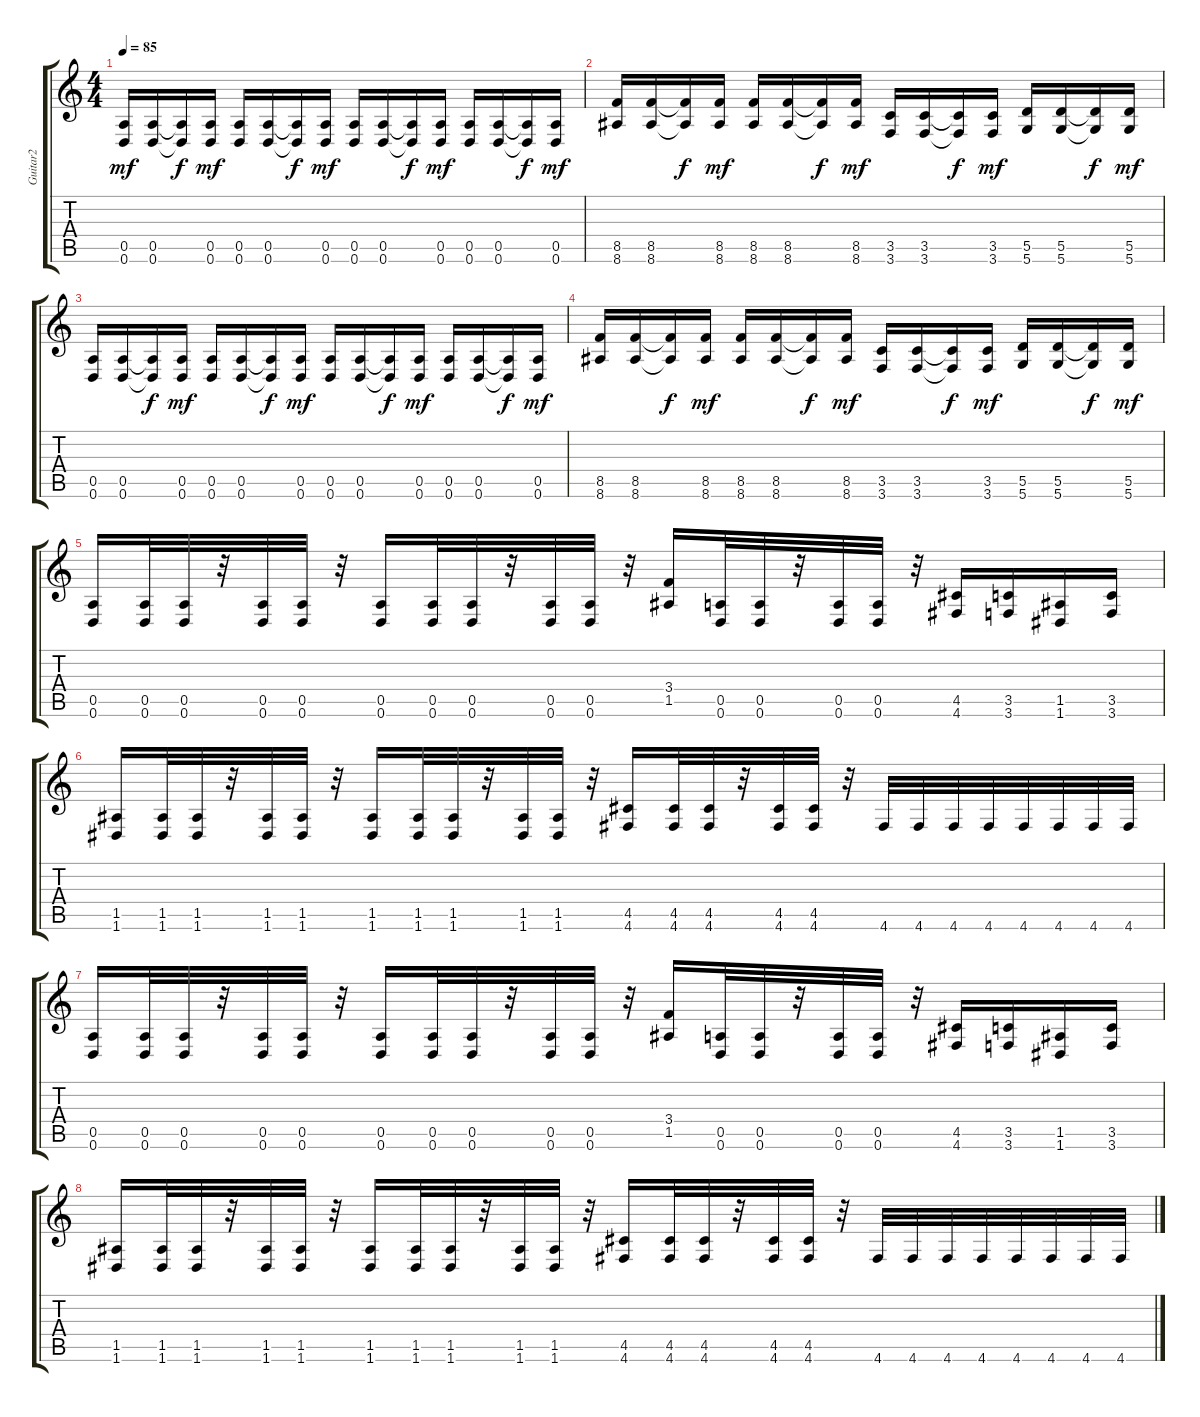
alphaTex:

\track ("Guitar2" "Guitar2") {instrument distortionguitar}
\staff {score tabs}
\tuning (E4 B3 G3 D3 A2 D2) {hide}
\ts (4 4)
\tempo 85
\clef g2
\ks c
(0.5 0.6).16{dy mf} (0.5 0.6).16 (0.5{t} 0.6{t}).16{dy f} (0.5 0.6).16{dy mf} (0.5 0.6).16 (0.5 0.6).16 (0.5{t} 0.6{t}).16{dy f} (0.5 0.6).16{dy mf} (0.5 0.6).16 (0.5 0.6).16 (0.5{t} 0.6{t}).16{dy f} (0.5 0.6).16{dy mf} (0.5 0.6).16 (0.5 0.6).16 (0.5{t} 0.6{t}).16{dy f} (0.5 0.6).16{dy mf} |
(8.5 8.6).16 (8.5 8.6).16 (8.5{t} 8.6{t}).16{dy f} (8.5 8.6).16{dy mf} (8.5 8.6).16 (8.5 8.6).16 (8.5{t} 8.6{t}).16{dy f} (8.5 8.6).16{dy mf} (3.5 3.6).16 (3.5 3.6).16 (3.5{t} 3.6{t}).16{dy f} (3.5 3.6).16{dy mf} (5.5 5.6).16 (5.5 5.6).16 (5.5{t} 5.6{t}).16{dy f} (5.5 5.6).16{dy mf} |
(0.5 0.6).16 (0.5 0.6).16 (0.5{t} 0.6{t}).16{dy f} (0.5 0.6).16{dy mf} (0.5 0.6).16 (0.5 0.6).16 (0.5{t} 0.6{t}).16{dy f} (0.5 0.6).16{dy mf} (0.5 0.6).16 (0.5 0.6).16 (0.5{t} 0.6{t}).16{dy f} (0.5 0.6).16{dy mf} (0.5 0.6).16 (0.5 0.6).16 (0.5{t} 0.6{t}).16{dy f} (0.5 0.6).16{dy mf} |
(8.5 8.6).16 (8.5 8.6).16 (8.5{t} 8.6{t}).16{dy f} (8.5 8.6).16{dy mf} (8.5 8.6).16 (8.5 8.6).16 (8.5{t} 8.6{t}).16{dy f} (8.5 8.6).16{dy mf} (3.5 3.6).16 (3.5 3.6).16 (3.5{t} 3.6{t}).16{dy f} (3.5 3.6).16{dy mf} (5.5 5.6).16 (5.5 5.6).16 (5.5{t} 5.6{t}).16{dy f} (5.5 5.6).16{dy mf} |
(0.5 0.6).16 (0.5 0.6).32 (0.5 0.6).32 r.32 (0.5 0.6).32 (0.5 0.6).32 r.32 (0.5 0.6).16 (0.5 0.6).32 (0.5 0.6).32 r.32 (0.5 0.6).32 (0.5 0.6).32 r.32 (3.4 1.5).16 (0.5 0.6).32 (0.5 0.6).32 r.32 (0.5 0.6).32 (0.5 0.6).32 r.32 (4.5 4.6).16 (3.5 3.6).16 (1.5 1.6).16 (3.5 3.6).16 |
(1.5 1.6).16 (1.5 1.6).32 (1.5 1.6).32 r.32 (1.5 1.6).32 (1.5 1.6).32 r.32 (1.5 1.6).16 (1.5 1.6).32 (1.5 1.6).32 r.32 (1.5 1.6).32 (1.5 1.6).32 r.32 (4.5 4.6).16 (4.5 4.6).32 (4.5 4.6).32 r.32 (4.5 4.6).32 (4.5 4.6).32 r.32 4.6.32 4.6.32 4.6.32 4.6.32 4.6.32 4.6.32 4.6.32 4.6.32 |
(0.5 0.6).16 (0.5 0.6).32 (0.5 0.6).32 r.32 (0.5 0.6).32 (0.5 0.6).32 r.32 (0.5 0.6).16 (0.5 0.6).32 (0.5 0.6).32 r.32 (0.5 0.6).32 (0.5 0.6).32 r.32 (3.4 1.5).16 (0.5 0.6).32 (0.5 0.6).32 r.32 (0.5 0.6).32 (0.5 0.6).32 r.32 (4.5 4.6).16 (3.5 3.6).16 (1.5 1.6).16 (3.5 3.6).16 |
(1.5 1.6).16 (1.5 1.6).32 (1.5 1.6).32 r.32 (1.5 1.6).32 (1.5 1.6).32 r.32 (1.5 1.6).16 (1.5 1.6).32 (1.5 1.6).32 r.32 (1.5 1.6).32 (1.5 1.6).32 r.32 (4.5 4.6).16 (4.5 4.6).32 (4.5 4.6).32 r.32 (4.5 4.6).32 (4.5 4.6).32 r.32 4.6.32 4.6.32 4.6.32 4.6.32 4.6.32 4.6.32 4.6.32 4.6.32
